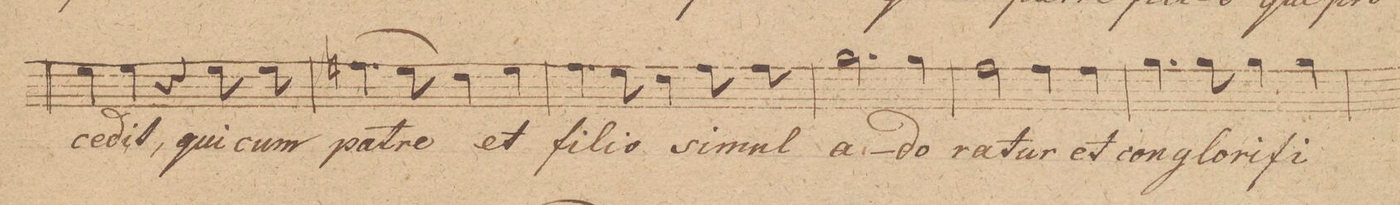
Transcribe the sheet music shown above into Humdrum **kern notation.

**kern	**text	**dynam
*I"Tenore 1mo	*	*
*clefC4	*	*
*k[]	*	*
*met(c|)	*	*
*M2/2	*	*
4d\	-ce-	.
4d\	-dit,	.
4r	.	.
8d\	qui	.
8d\	cum	.
=94	=94	=94
(4.en\	pat-	.
8d\)	-re	.
4c\	.	.
4d\	et	.
=95	=95	=95
4.e\	fi-	.
8d\	-li-	.
4c\	-o	.
8e\	si-	.
8e\	-mul	.
=96	=96	=96
2.f\	a-	.
4f\	-do-	.
=97	=97	=97
2e\	-ra-	.
4e\	-tur	.
4e\	et	.
=98	=98	=98
4.f\	con-	.
8f\	-glo-	.
4f\	-ri-	.
4f\	-fi-	.
=99	=99	=99
*-	*-	*-
